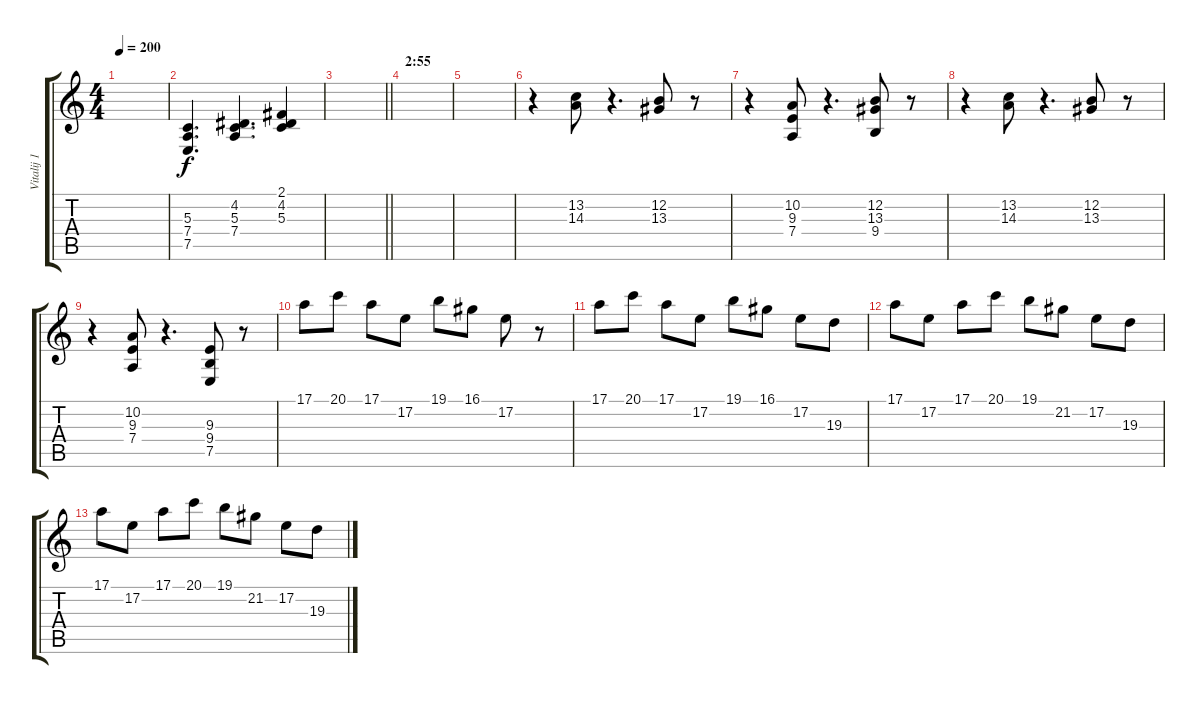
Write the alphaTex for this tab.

\track ("Vitalij 1" "Vitalij 1") {instrument acousticgrandpiano}
\staff {score tabs}
\tuning (E4 B3 G3 D3 A2 E2) {hide}
\ts (4 4)
\tempo 200
\clef g2
\ks c
|
(5.3 7.4 7.5).4{d} (4.2 5.3 7.4).4{d} (2.1 4.2 5.3).4 |
\barLineRight lightlight
|
\section ("" "2:55")
|
|
r.4{instrument acousticgrandpiano} (13.2 14.3).8{dy f} r.4{d} (12.2 13.3).8 r.8 |
r.4 (10.2 9.3 7.4).8 r.4{d} (12.2 13.3 9.4).8 r.8 |
r.4 (13.2 14.3).8 r.4{d} (12.2 13.3).8 r.8 |
r.4 (10.2 9.3 7.4).8 r.4{d} (9.3 9.4 7.5).8 r.8 |
17.1.8 20.1.8 17.1.8 17.2.8 19.1.8 16.1.8 17.2.8 r.8 |
17.1.8 20.1.8 17.1.8 17.2.8 19.1.8 16.1.8 17.2.8 19.3.8 |
17.1.8 17.2.8 17.1.8 20.1.8 19.1.8 21.2.8 17.2.8 19.3.8 |
17.1.8 17.2.8 17.1.8 20.1.8 19.1.8 21.2.8 17.2.8 19.3.8
